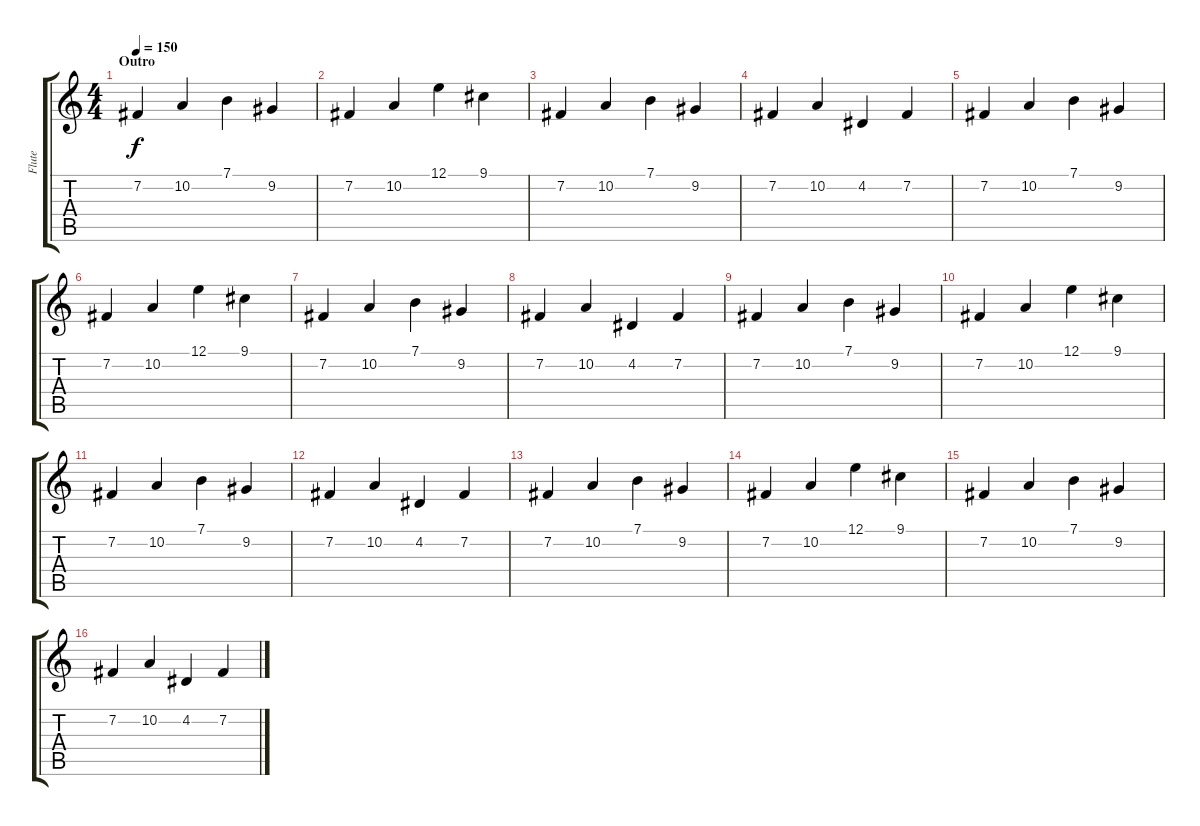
\track ("Flute" "Flute") {instrument flute}
\staff {score tabs}
\tuning (E4 B3 G3 D3 A2 E2) {hide}
\ts (4 4)
\section ("" "Outro")
\tempo 150
\clef g2
\ks c
7.2.4{dy f volume 10} 10.2.4 7.1.4 9.2.4 |
7.2.4 10.2.4 12.1.4 9.1.4 |
7.2.4 10.2.4 7.1.4 9.2.4 |
7.2.4 10.2.4 4.2.4 7.2.4 |
7.2.4 10.2.4 7.1.4 9.2.4 |
7.2.4 10.2.4 12.1.4 9.1.4 |
7.2.4 10.2.4 7.1.4 9.2.4 |
7.2.4 10.2.4 4.2.4 7.2.4 |
7.2.4{volume 10} 10.2.4 7.1.4 9.2.4 |
7.2.4 10.2.4 12.1.4 9.1.4 |
7.2.4 10.2.4 7.1.4 9.2.4 |
7.2.4 10.2.4 4.2.4 7.2.4 |
7.2.4 10.2.4 7.1.4 9.2.4 |
7.2.4 10.2.4 12.1.4 9.1.4 |
7.2.4 10.2.4 7.1.4 9.2.4 |
7.2.4 10.2.4 4.2.4 7.2.4
